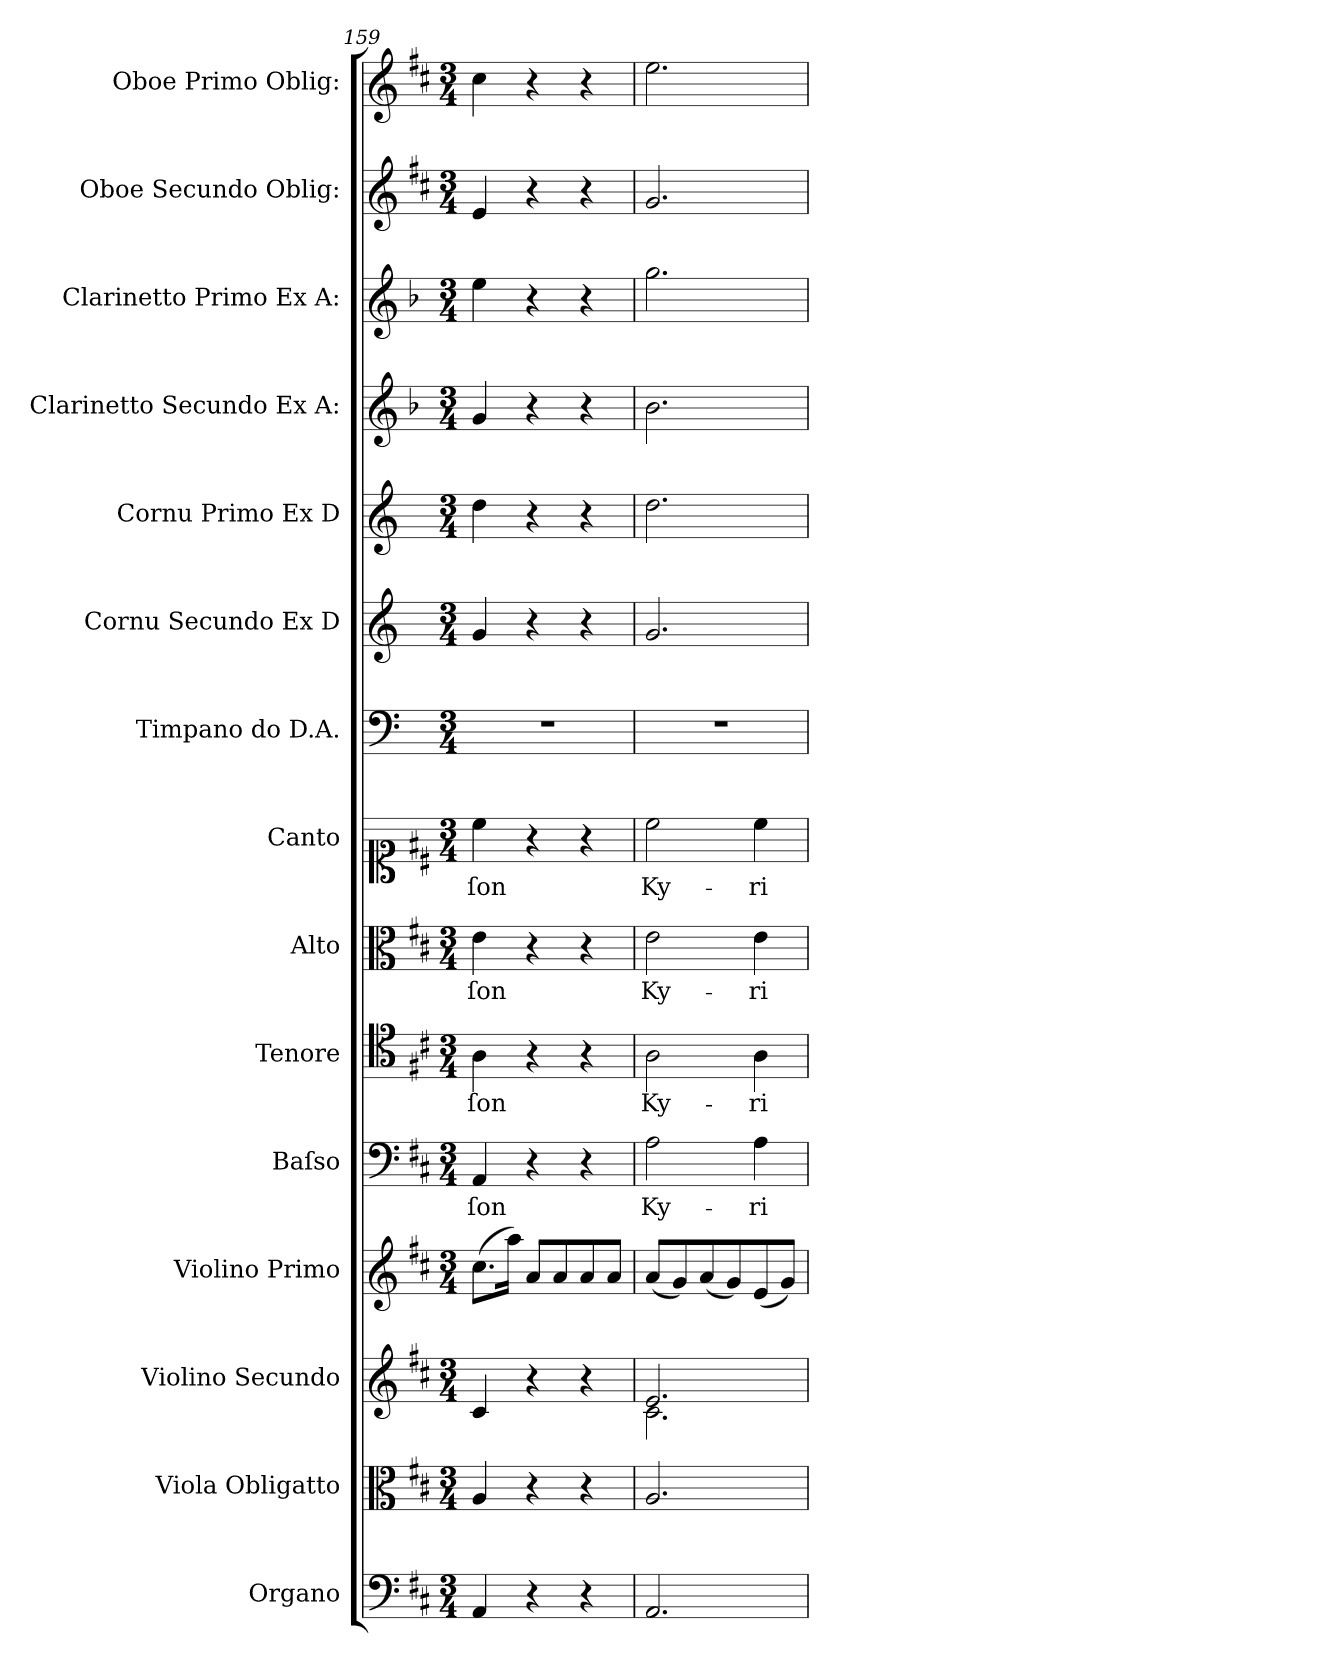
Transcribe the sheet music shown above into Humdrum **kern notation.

**kern	**kern	**kern	**kern	**kern	**text	**kern	**text	**kern	**text	**kern	**text	**kern	**kern	**kern	**kern	**kern	**kern	**kern
*part15	*part14	*part13	*part12	*part11	*part11	*part10	*part10	*part9	*part9	*part8	*part8	*part7	*part6	*part5	*part4	*part3	*part2	*part1
*staff15	*staff14	*staff13	*staff12	*staff11	*staff11	*staff10	*staff10	*staff9	*staff9	*staff8	*staff8	*staff7	*staff6	*staff5	*staff4	*staff3	*staff2	*staff1
*I"Organo	*I"Viola Obligatto	*I"Violino Secundo	*I"Violino Primo	*I"Baſso	*	*I"Tenore	*	*I"Alto	*	*I"Canto	*	*I"Timpano do D.A.	*I"Cornu Secundo Ex D	*I"Cornu Primo Ex D	*I"Clarinetto Secundo Ex A:	*I"Clarinetto Primo Ex A:	*I"Oboe Secundo Oblig:	*I"Oboe Primo Oblig:
*I'org	*I'vla obl	*I'vl 2	*I'vl 1	*I'B	*	*I'T	*	*I'A	*	*	*	*I'timp	*	*	*I'cl 2 in A	*I'cl 1 in A	*I'ob 2	*I'ob 1
*clefF4	*clefC3	*clefG2	*clefG2	*clefF4	*	*clefC4	*	*clefC3	*	*clefC1	*	*clefF4	*clefG2	*clefG2	*clefG2	*clefG2	*clefG2	*clefG2
*	*	*	*	*	*	*	*	*	*	*	*	*	*ITrd-1c-2	*ITrd-1c-2	*ITrd2c3	*ITrd2c3	*	*
*k[f#c#]	*k[f#c#]	*k[f#c#]	*k[f#c#]	*k[f#c#]	*	*k[f#c#]	*	*k[f#c#]	*	*k[f#c#]	*	*k[]	*k[f#c#]	*k[f#c#]	*k[f#c#]	*k[f#c#]	*k[f#c#]	*k[f#c#]
*M3/4	*M3/4	*M3/4	*M3/4	*M3/4	*	*M3/4	*	*M3/4	*	*M3/4	*	*M3/4	*M3/4	*M3/4	*M3/4	*M3/4	*M3/4	*M3/4
=159	=159	=159	=159	=159	=159	=159	=159	=159	=159	=159	=159	=159	=159	=159	=159	=159	=159	=159
4AA/	4A/	4c#/	(8.cc#\L	4AA/	-ſon	4A\	-ſon	4e\	-ſon	4cc#\	-ſon	2.r	4a/	4ee\	4e/	4cc#\	4e/	4cc#\
.	.	.	16aa\Jk)	.	.	.	.	.	.	.	.	.	.	.	.	.	.	.
4r	4r	4r	8a/L	4r	.	4r	.	4r	.	4r	.	.	4r	4r	4r	4r	4r	4r
.	.	.	8a/	.	.	.	.	.	.	.	.	.	.	.	.	.	.	.
4r	4r	4r	8a/	4r	.	4r	.	4r	.	4r	.	.	4r	4r	4r	4r	4r	4r
.	.	.	8a/J	.	.	.	.	.	.	.	.	.	.	.	.	.	.	.
=160	=160	=160	=160	=160	=160	=160	=160	=160	=160	=160	=160	=160	=160	=160	=160	=160	=160	=160
*	*	*^	*	*	*	*	*	*	*	*	*	*	*	*	*	*	*	*
2.AA/	2.A/	2.e/	2.c#\	(8a/L	2A\	Ky-	2A\	Ky-	2e\	Ky-	2cc#\	Ky-	2.r	2.a/	2.ee\	2.g\	2.ee\	2.g/	2.ee\
.	.	.	.	8g/)	.	.	.	.	.	.	.	.	.	.	.	.	.	.	.
.	.	.	.	(8a/	.	.	.	.	.	.	.	.	.	.	.	.	.	.	.
.	.	.	.	8g/)	.	.	.	.	.	.	.	.	.	.	.	.	.	.	.
.	.	.	.	(8e/	4A\	-ri-	4A\	-ri-	4e\	-ri-	4cc#\	-ri-	.	.	.	.	.	.	.
.	.	.	.	8g/J)	.	.	.	.	.	.	.	.	.	.	.	.	.	.	.
*	*	*v	*v	*	*	*	*	*	*	*	*	*	*	*	*	*	*	*	*
=	=	=	=	=	=	=	=	=	=	=	=	=	=	=	=	=	=	=
*-	*-	*-	*-	*-	*-	*-	*-	*-	*-	*-	*-	*-	*-	*-	*-	*-	*-	*-
